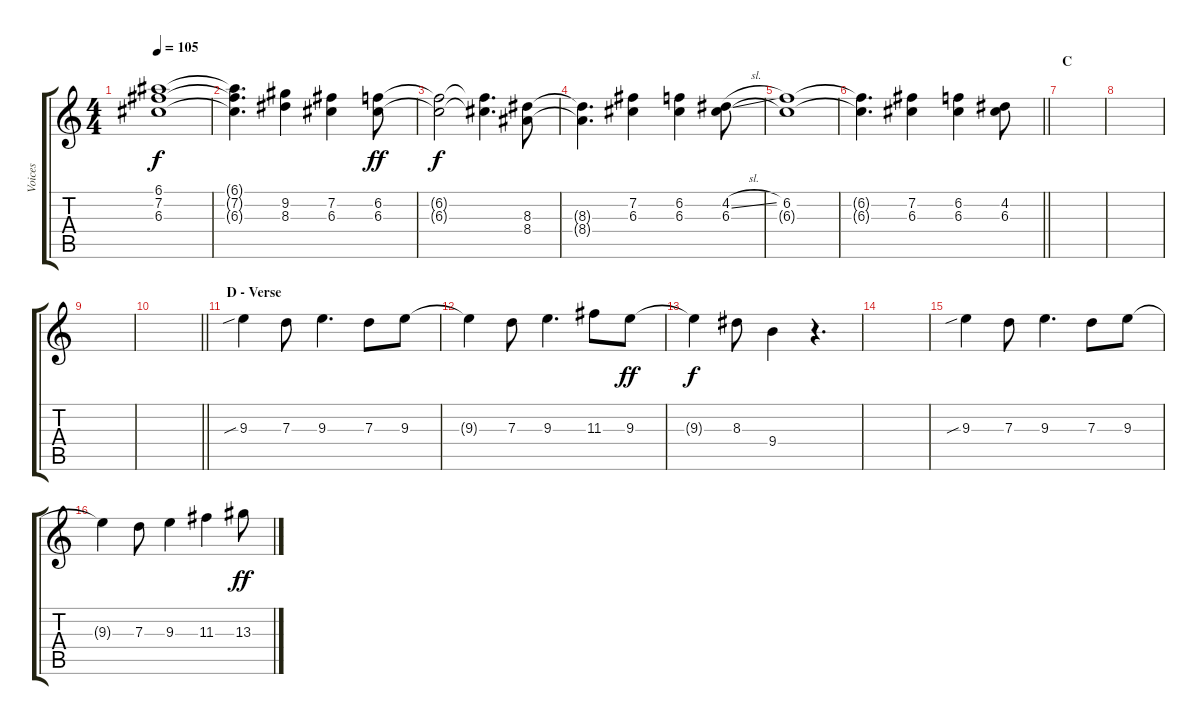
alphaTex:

\track ("Voices" "Voices") {instrument distortionguitar}
\staff {score tabs}
\tuning (E4 B3 G3 D3 A2 E2) {hide}
\ts (4 4)
\tempo 105
\clef g2
\ks c
(6.1 7.2 6.3).1{dy f} |
(6.1{t} 7.2{t} 6.3{t}).4{d} (9.2 8.3).4 (7.2 6.3).4 (6.2 6.3).8{dy ff} |
(6.2{t} 6.3{t}).2{dy f} (6.2{t} 6.3{t}).4{d} (8.3 8.4).8 |
(8.3{t} 8.4{t}).4{d} (7.2 6.3).4 (6.2 6.3).4 (4.2{sl} 6.3).8 |
(6.2 6.3{t}).1 |
\barLineRight lightlight
(6.2{t} 6.3{t}).4{d} (7.2 6.3).4 (6.2 6.3).4 (4.2 6.3).8 |
\section ("" "C")
|
|
|
\barLineRight lightlight
|
\section ("" "D - Verse")
9.3{sib}.4 7.3.8 9.3.4{d} 7.3.8 9.3.8 |
9.3{t}.4 7.3.8 9.3.4{d} 11.3.8 9.3.8{dy ff} |
9.3{t}.4{dy f} 8.3.8 9.4.4 r.4{d} |
|
9.3{sib}.4 7.3.8 9.3.4{d} 7.3.8 9.3.8 |
9.3{t}.4 7.3.8 9.3.4 11.3.4 13.3{sl}.8{dy ff}
